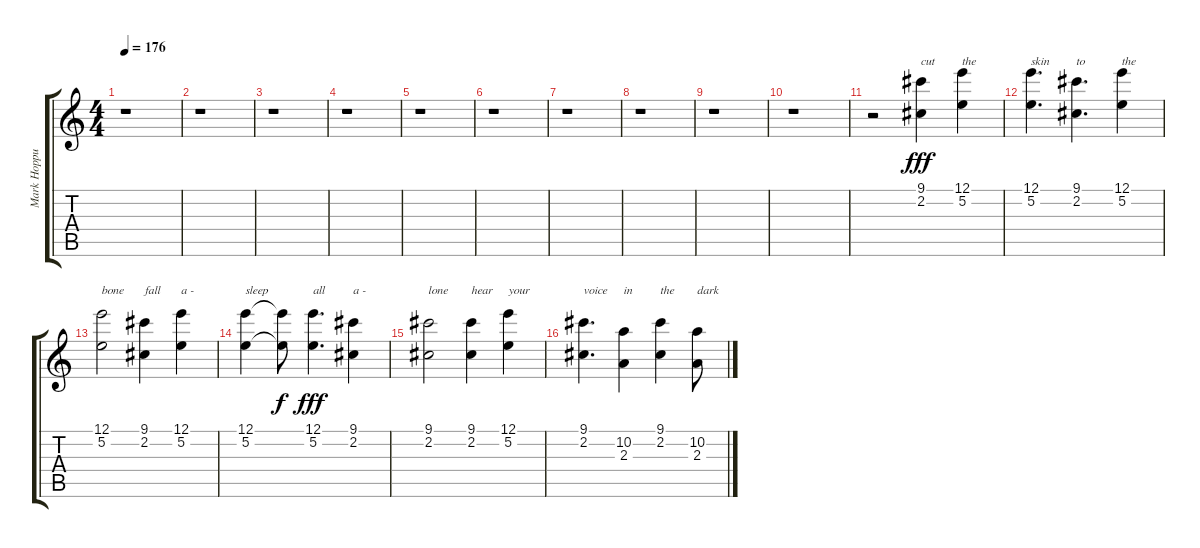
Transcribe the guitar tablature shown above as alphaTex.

\track ("Mark Hoppus - Vocal" "Mark Hoppu") {instrument electricguitarjazz}
\staff {score tabs}
\tuning (E4 B3 G3 D3 A2 E2) {hide}
\ts (4 4)
\tempo 176
\clef g2
\ks c
r.1{dy fff instrument electricguitarjazz} |
r.1 |
r.1 |
r.1 |
r.1 |
r.1 |
r.1 |
r.1 |
r.1 |
r.1 |
r.2 (9.1 2.2).4{txt "cut"} (12.1 5.2).4{txt "the"} |
(12.1 5.2).4{d txt "skin"} (9.1 2.2).4{d txt "to"} (12.1 5.2).4{txt "the"} |
(12.1 5.2).2{txt "bone"} (9.1 2.2).4{txt "fall"} (12.1 5.2).4{txt "a -"} |
(12.1 5.2).4{txt "sleep"} (12.1{t} 5.2{t}).8{dy f} (12.1 5.2).4{d txt "all" dy fff} (9.1 2.2).4{txt "a -"} |
(9.1 2.2).2{txt "lone"} (9.1 2.2).4{txt "hear"} (12.1 5.2).4{txt "your"} |
(9.1 2.2).4{d txt "voice"} (10.2 2.3).4{txt "in"} (9.1 2.2).4{txt "the"} (10.2 2.3).8{txt "dark"}
